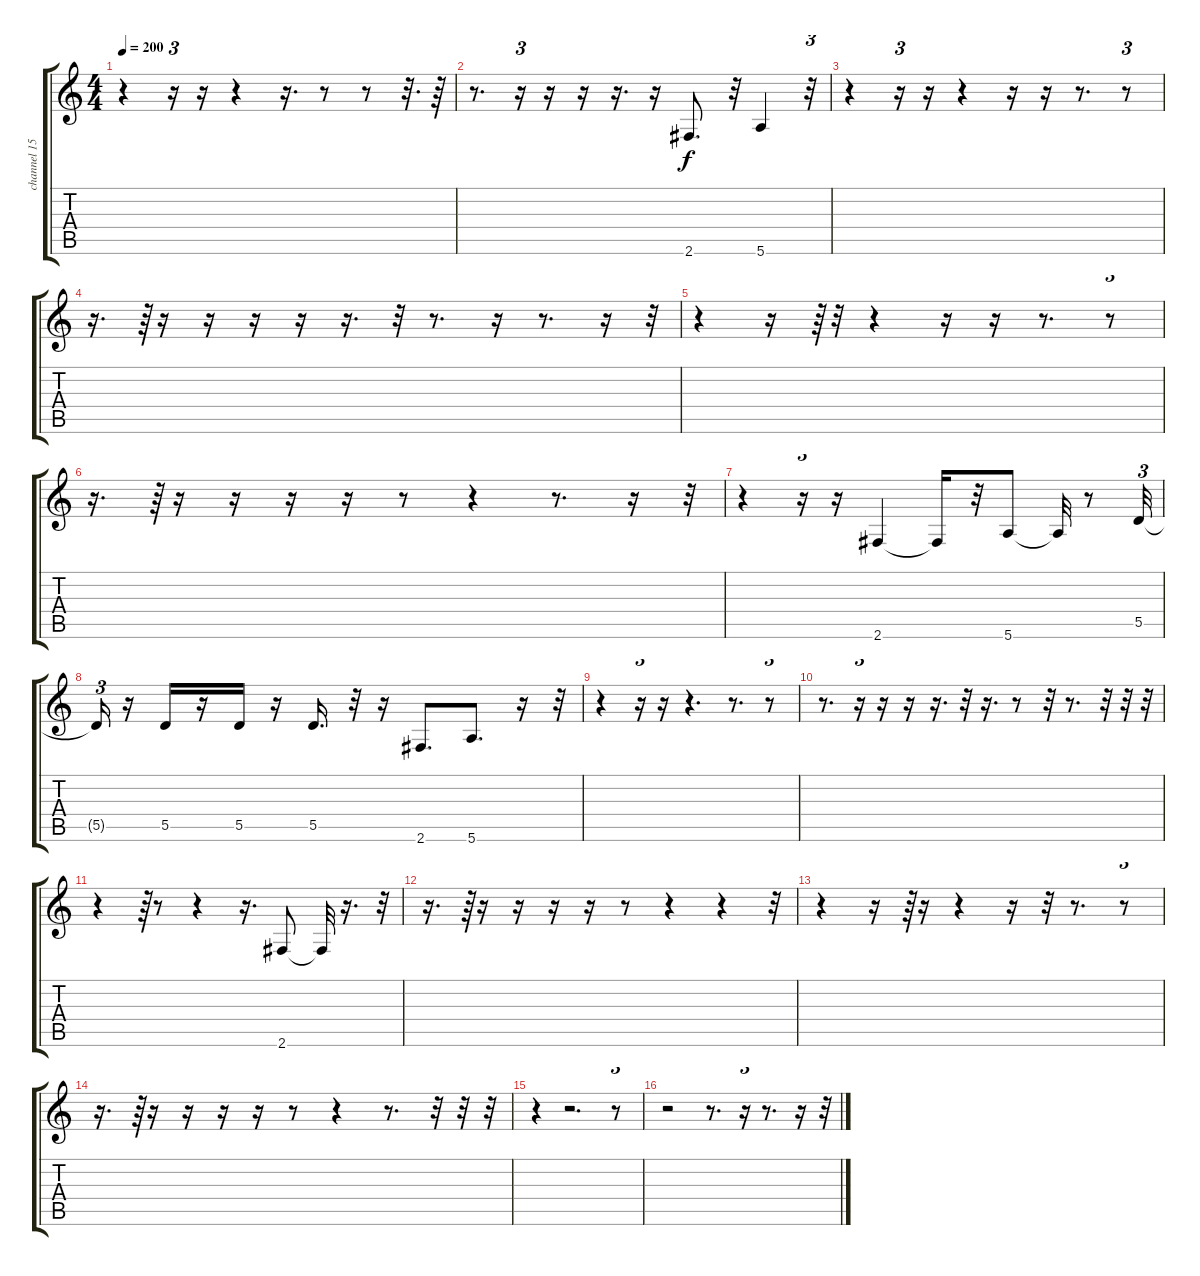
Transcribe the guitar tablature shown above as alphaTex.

\track ("channel 15          " "channel 15") {instrument fretlessbass}
\staff {score tabs}
\tuning (E4 B3 G3 D3 A2 E2) {hide}
\ts (4 4)
\tempo 200
\clef g2
\ks c
r.4{dy f} r.16{tu (3 2)} r.16 r.4 r.16{d} r.8 r.8 r.32{d} r.64 |
r.8{d} r.16{tu (3 2)} r.16 r.16 r.16{d} r.16 2.6.8{d} r.32 5.6.4 r.32{tu (3 2)} |
r.4 r.16{tu (3 2)} r.16 r.4 r.16 r.16 r.8{d} r.8{tu (3 2)} |
r.16{d} r.64{tu (3 2)} r.16 r.16 r.16 r.16 r.16{d} r.32 r.8{d} r.16 r.8{d} r.16 r.32{tu (3 2)} |
r.4 r.16 r.64{tu (3 2)} r.32 r.4 r.16 r.16 r.8{d} r.8{tu (3 2)} |
r.16{d} r.64{tu (3 2)} r.16 r.16 r.16 r.16 r.8 r.4 r.8{d} r.16 r.32{tu (3 2)} |
r.4 r.16{tu (3 2)} r.16 2.6.4 2.6{t}.16 r.32 5.6.8 5.6{t}.32 r.8 5.5.32{tu (3 2)} |
5.5{t}.16{tu (3 2)} r.16 5.5.16 r.16 5.5.16 r.16 5.5.16{d} r.32 r.16 2.6.8{d} 5.6.8{d} r.16 r.32{tu (3 2)} |
r.4 r.16{tu (3 2)} r.16 r.4{d} r.8{d} r.8{tu (3 2)} |
r.8{d} r.16{tu (3 2)} r.16 r.16 r.16{d} r.32 r.16{d} r.8 r.32 r.8{d} r.32 r.32 r.32{tu (3 2)} |
r.4 r.64{tu (3 2)} r.8 r.4 r.16{d} 2.6.8 2.6{t}.32 r.16{d} r.32{tu (3 2)} |
r.16{d} r.64{tu (3 2)} r.16 r.16 r.16 r.16 r.8 r.4 r.4 r.32{tu (3 2)} |
r.4 r.16 r.64{tu (3 2)} r.16 r.4 r.16 r.32 r.8{d} r.8{tu (3 2)} |
r.16{d} r.64{tu (3 2)} r.16 r.16 r.16 r.16 r.8 r.4 r.8{d} r.32 r.32 r.32{tu (3 2)} |
r.4{tu (3 2)} r.2{d} r.8{tu (3 2)} |
r.2 r.8{d} r.16{tu (3 2)} r.8{d} r.16 r.32{tu (3 2)}
